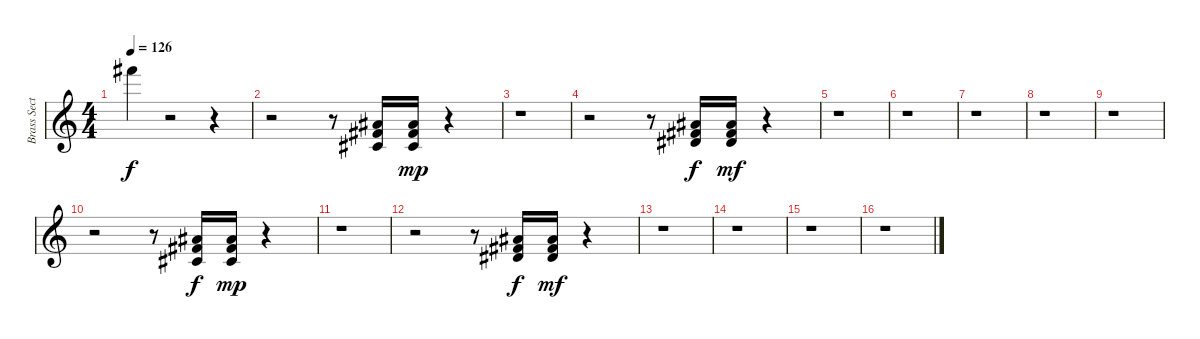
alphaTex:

\track ("Brass Section 2" "Brass Sect") {instrument brasssection}
\staff {score}
\tuning (E4 B3 G3 D3 A2 E2) {hide}
\ts (4 4)
\tempo 126
\clef g2
\ks c
26.1.4{dy f} r.2 r.4 |
r.2 r.8 (20.4 21.5 21.6).16 (20.4 21.5 21.6).16{dy mp} r.4 |
r.1 |
r.2 r.8 (6.1 7.2 8.3).16{dy f} (6.1 7.2 8.3).16{dy mf} r.4 |
r.1 |
r.1 |
r.1 |
r.1 |
r.1 |
r.2 r.8 (6.1 7.2 6.3).16{dy f} (6.1 7.2 6.3).16{dy mp} r.4 |
r.1 |
r.2 r.8 (6.1 7.2 8.3).16{dy f} (6.1 7.2 8.3).16{dy mf} r.4 |
r.1 |
r.1 |
r.1 |
r.1
